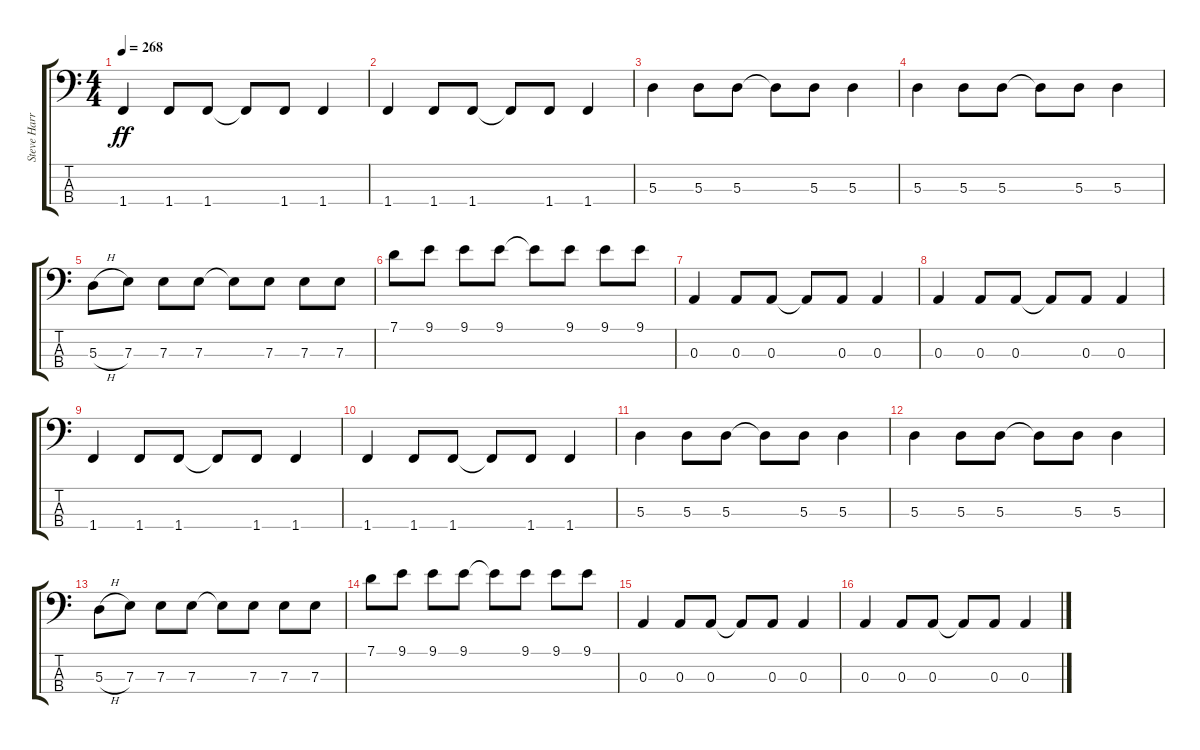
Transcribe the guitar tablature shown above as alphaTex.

\track ("Steve Harris" "Steve Harr") {instrument electricbassfinger}
\staff {score tabs}
\tuning (G2 D2 A1 E1) {hide}
\ts (4 4)
\tempo 268
\clef f4
\ks c
1.4.4{dy ff} 1.4.8 1.4.8 1.4{t}.8 1.4.8 1.4.4 |
1.4.4 1.4.8 1.4.8 1.4{t}.8 1.4.8 1.4.4 |
5.3.4 5.3.8 5.3.8 5.3{t}.8 5.3.8 5.3.4 |
5.3.4 5.3.8 5.3.8 5.3{t}.8 5.3.8 5.3.4 |
5.3{h}.8 7.3.8 7.3.8 7.3.8 7.3{t}.8 7.3.8 7.3.8 7.3.8 |
7.1.8 9.1.8 9.1.8 9.1.8 9.1{t}.8 9.1.8 9.1.8 9.1.8 |
0.3.4 0.3.8 0.3.8 0.3{t}.8 0.3.8 0.3.4 |
0.3.4 0.3.8 0.3.8 0.3{t}.8 0.3.8 0.3.4 |
1.4.4 1.4.8 1.4.8 1.4{t}.8 1.4.8 1.4.4 |
1.4.4 1.4.8 1.4.8 1.4{t}.8 1.4.8 1.4.4 |
5.3.4 5.3.8 5.3.8 5.3{t}.8 5.3.8 5.3.4 |
5.3.4 5.3.8 5.3.8 5.3{t}.8 5.3.8 5.3.4 |
5.3{h}.8 7.3.8 7.3.8 7.3.8 7.3{t}.8 7.3.8 7.3.8 7.3.8 |
7.1.8 9.1.8 9.1.8 9.1.8 9.1{t}.8 9.1.8 9.1.8 9.1.8 |
0.3.4 0.3.8 0.3.8 0.3{t}.8 0.3.8 0.3.4 |
0.3.4 0.3.8 0.3.8 0.3{t}.8 0.3.8 0.3.4
